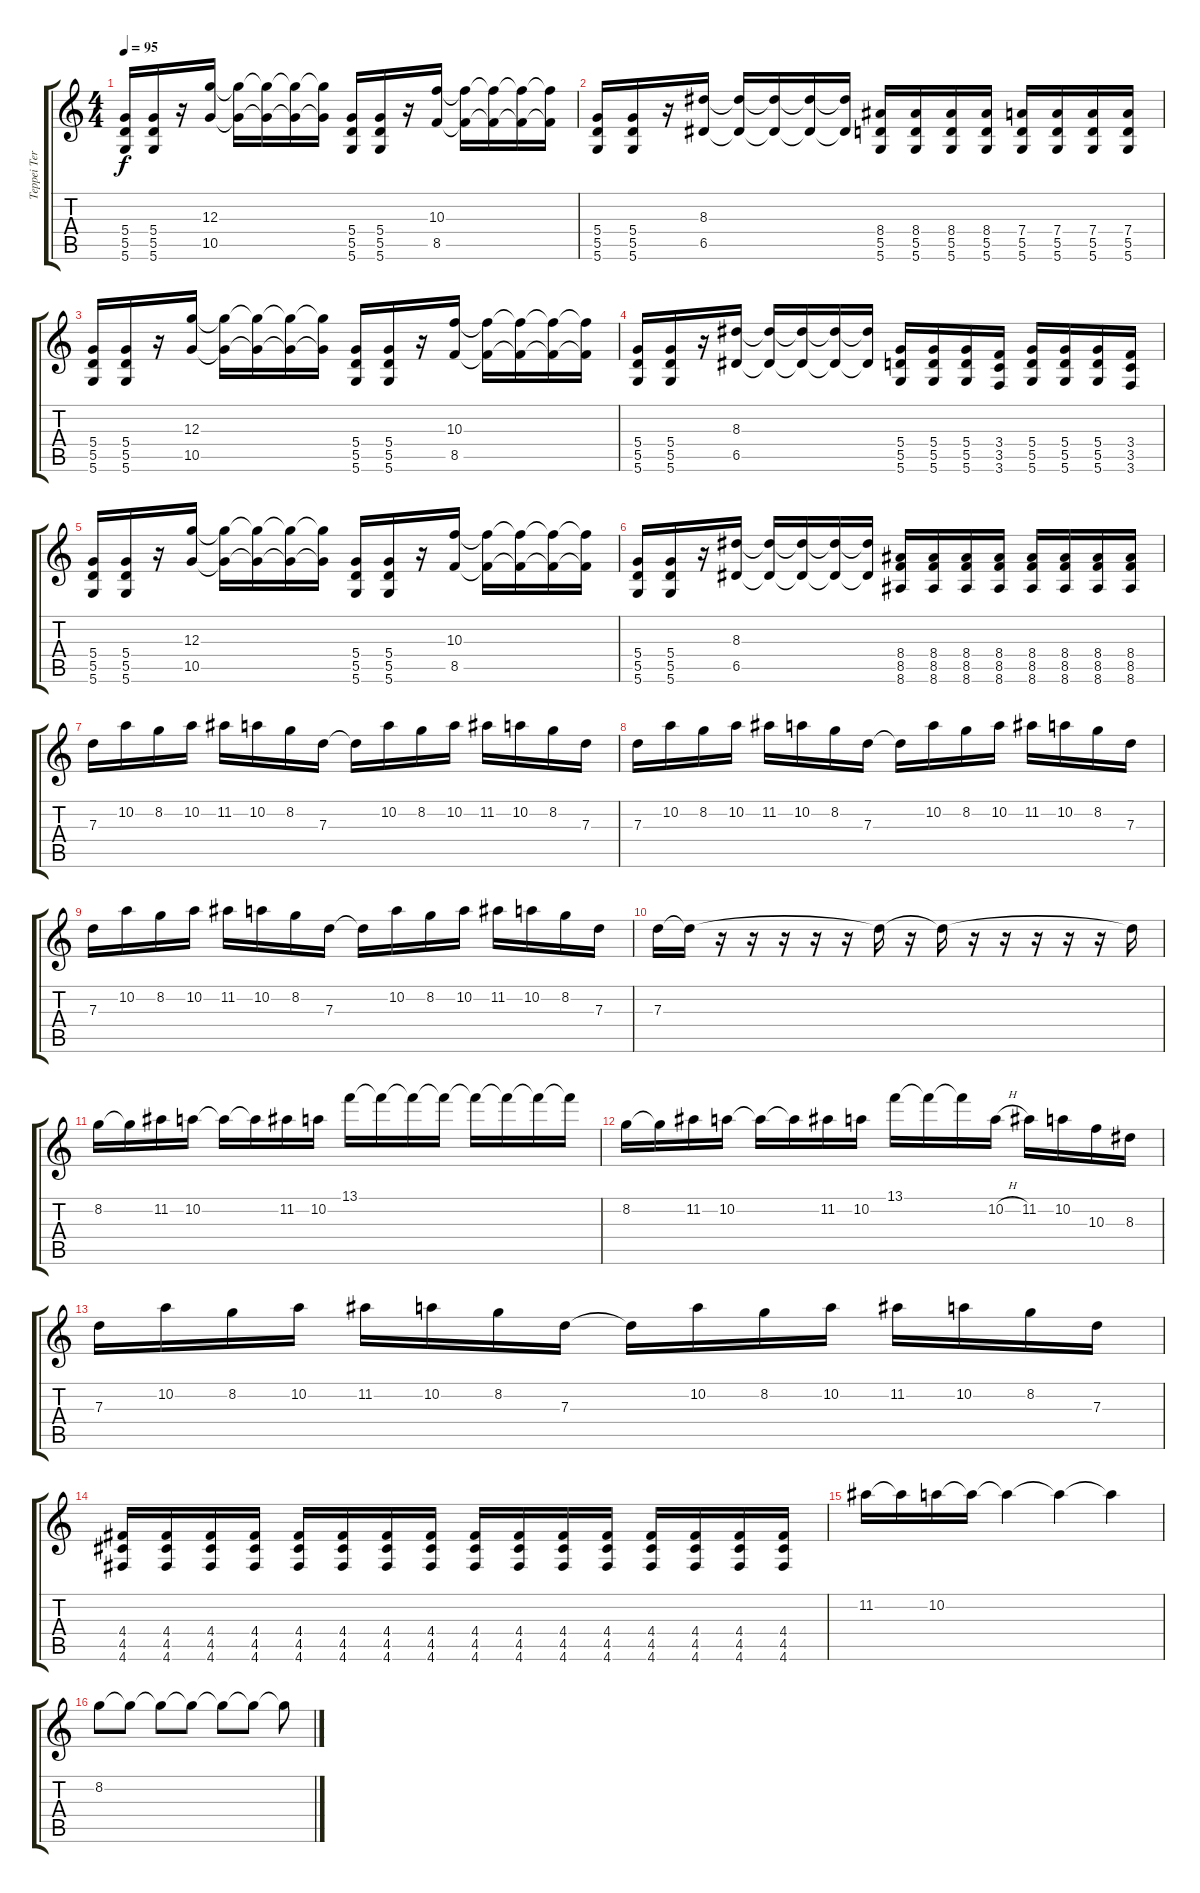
\track ("Teppei Teranishi" "Teppei Ter") {instrument overdrivenguitar}
\staff {score tabs}
\tuning (E4 B3 G3 D3 A2 D2) {hide}
\ts (4 4)
\tempo 95
\clef g2
\ks c
(5.4 5.5 5.6).16{dy f} (5.4 5.5 5.6).16 r.16 (12.3 10.5).16 (12.3{t} 10.5{t}).16 (12.3{t} 10.5{t}).16 (12.3{t} 10.5{t}).16 (12.3{t} 10.5{t}).16 (5.4 5.5 5.6).16 (5.4 5.5 5.6).16 r.16 (10.3 8.5).16 (10.3{t} 8.5{t}).16 (10.3{t} 8.5{t}).16 (10.3{t} 8.5{t}).16 (10.3{t} 8.5{t}).16 |
(5.4 5.5 5.6).16 (5.4 5.5 5.6).16 r.16 (8.3 6.5).16 (8.3{t} 6.5{t}).16 (8.3{t} 6.5{t}).16 (8.3{t} 6.5{t}).16 (8.3{t} 6.5{t}).16 (8.4 5.5 5.6).16 (8.4 5.5 5.6).16 (8.4 5.5 5.6).16 (8.4 5.5 5.6).16 (7.4 5.5 5.6).16 (7.4 5.5 5.6).16 (7.4 5.5 5.6).16 (7.4 5.5 5.6).16 |
(5.4 5.5 5.6).16 (5.4 5.5 5.6).16 r.16 (12.3 10.5).16 (12.3{t} 10.5{t}).16 (12.3{t} 10.5{t}).16 (12.3{t} 10.5{t}).16 (12.3{t} 10.5{t}).16 (5.4 5.5 5.6).16 (5.4 5.5 5.6).16 r.16 (10.3 8.5).16 (10.3{t} 8.5{t}).16 (10.3{t} 8.5{t}).16 (10.3{t} 8.5{t}).16 (10.3{t} 8.5{t}).16 |
(5.4 5.5 5.6).16 (5.4 5.5 5.6).16 r.16 (8.3 6.5).16 (8.3{t} 6.5{t}).16 (8.3{t} 6.5{t}).16 (8.3{t} 6.5{t}).16 (8.3{t} 6.5{t}).16 (5.4 5.5 5.6).16 (5.4 5.5 5.6).16 (5.4 5.5 5.6).16 (3.4 3.5 3.6).16 (5.4 5.5 5.6).16 (5.4 5.5 5.6).16 (5.4 5.5 5.6).16 (3.4 3.5 3.6).16 |
(5.4 5.5 5.6).16 (5.4 5.5 5.6).16 r.16 (12.3 10.5).16 (12.3{t} 10.5{t}).16 (12.3{t} 10.5{t}).16 (12.3{t} 10.5{t}).16 (12.3{t} 10.5{t}).16 (5.4 5.5 5.6).16 (5.4 5.5 5.6).16 r.16 (10.3 8.5).16 (10.3{t} 8.5{t}).16 (10.3{t} 8.5{t}).16 (10.3{t} 8.5{t}).16 (10.3{t} 8.5{t}).16 |
(5.4 5.5 5.6).16 (5.4 5.5 5.6).16 r.16 (8.3 6.5).16 (8.3{t} 6.5{t}).16 (8.3{t} 6.5{t}).16 (8.3{t} 6.5{t}).16 (8.3{t} 6.5{t}).16 (8.4 8.5 8.6).16 (8.4 8.5 8.6).16 (8.4 8.5 8.6).16 (8.4 8.5 8.6).16 (8.4 8.5 8.6).16 (8.4 8.5 8.6).16 (8.4 8.5 8.6).16 (8.4 8.5 8.6).16 |
7.3.16 10.2.16 8.2.16 10.2.16 11.2.16 10.2.16 8.2.16 7.3.16 7.3{t}.16 10.2.16 8.2.16 10.2.16 11.2.16 10.2.16 8.2.16 7.3.16 |
7.3.16 10.2.16 8.2.16 10.2.16 11.2.16 10.2.16 8.2.16 7.3.16 7.3{t}.16 10.2.16 8.2.16 10.2.16 11.2.16 10.2.16 8.2.16 7.3.16 |
7.3.16 10.2.16 8.2.16 10.2.16 11.2.16 10.2.16 8.2.16 7.3.16 7.3{t}.16 10.2.16 8.2.16 10.2.16 11.2.16 10.2.16 8.2.16 7.3.16 |
7.3.16 7.3{t}.16 r.16 r.16 r.16 r.16 r.16 7.3{t}.16 r.16 7.3{t}.16 r.16 r.16 r.16 r.16 r.16 7.3{t}.16 |
8.2.16 8.2{t}.16 11.2.16 10.2.16 10.2{t}.16 10.2{t}.16 11.2.16 10.2.16 13.1.16 13.1{t}.16 13.1{t}.16 13.1{t}.16 13.1{t}.16 13.1{t}.16 13.1{t}.16 13.1{t}.16 |
8.2.16 8.2{t}.16 11.2.16 10.2.16 10.2{t}.16 10.2{t}.16 11.2.16 10.2.16 13.1.16 13.1{t}.16 13.1{t}.16 10.2{h}.16 11.2.16 10.2.16 10.3.16 8.3.16 |
7.3.16 10.2.16 8.2.16 10.2.16 11.2.16 10.2.16 8.2.16 7.3.16 7.3{t}.16 10.2.16 8.2.16 10.2.16 11.2.16 10.2.16 8.2.16 7.3.16 |
(4.4 4.5 4.6).16 (4.4 4.5 4.6).16 (4.4 4.5 4.6).16 (4.4 4.5 4.6).16 (4.4 4.5 4.6).16 (4.4 4.5 4.6).16 (4.4 4.5 4.6).16 (4.4 4.5 4.6).16 (4.4 4.5 4.6).16 (4.4 4.5 4.6).16 (4.4 4.5 4.6).16 (4.4 4.5 4.6).16 (4.4 4.5 4.6).16 (4.4 4.5 4.6).16 (4.4 4.5 4.6).16 (4.4 4.5 4.6).16 |
11.2.16{volume 13 instrument pad8sweep} 11.2{t}.16 10.2.16 10.2{t}.16 10.2{t}.4{volume 12} 10.2{t}.4{volume 11} 10.2{t}.4{volume 10} |
8.2.8{volume 9} 8.2{t}.8{volume 8} 8.2{t}.8 8.2{t}.8{volume 7} 8.2{t}.8 8.2{t}.8{volume 5} 8.2{t}.8
